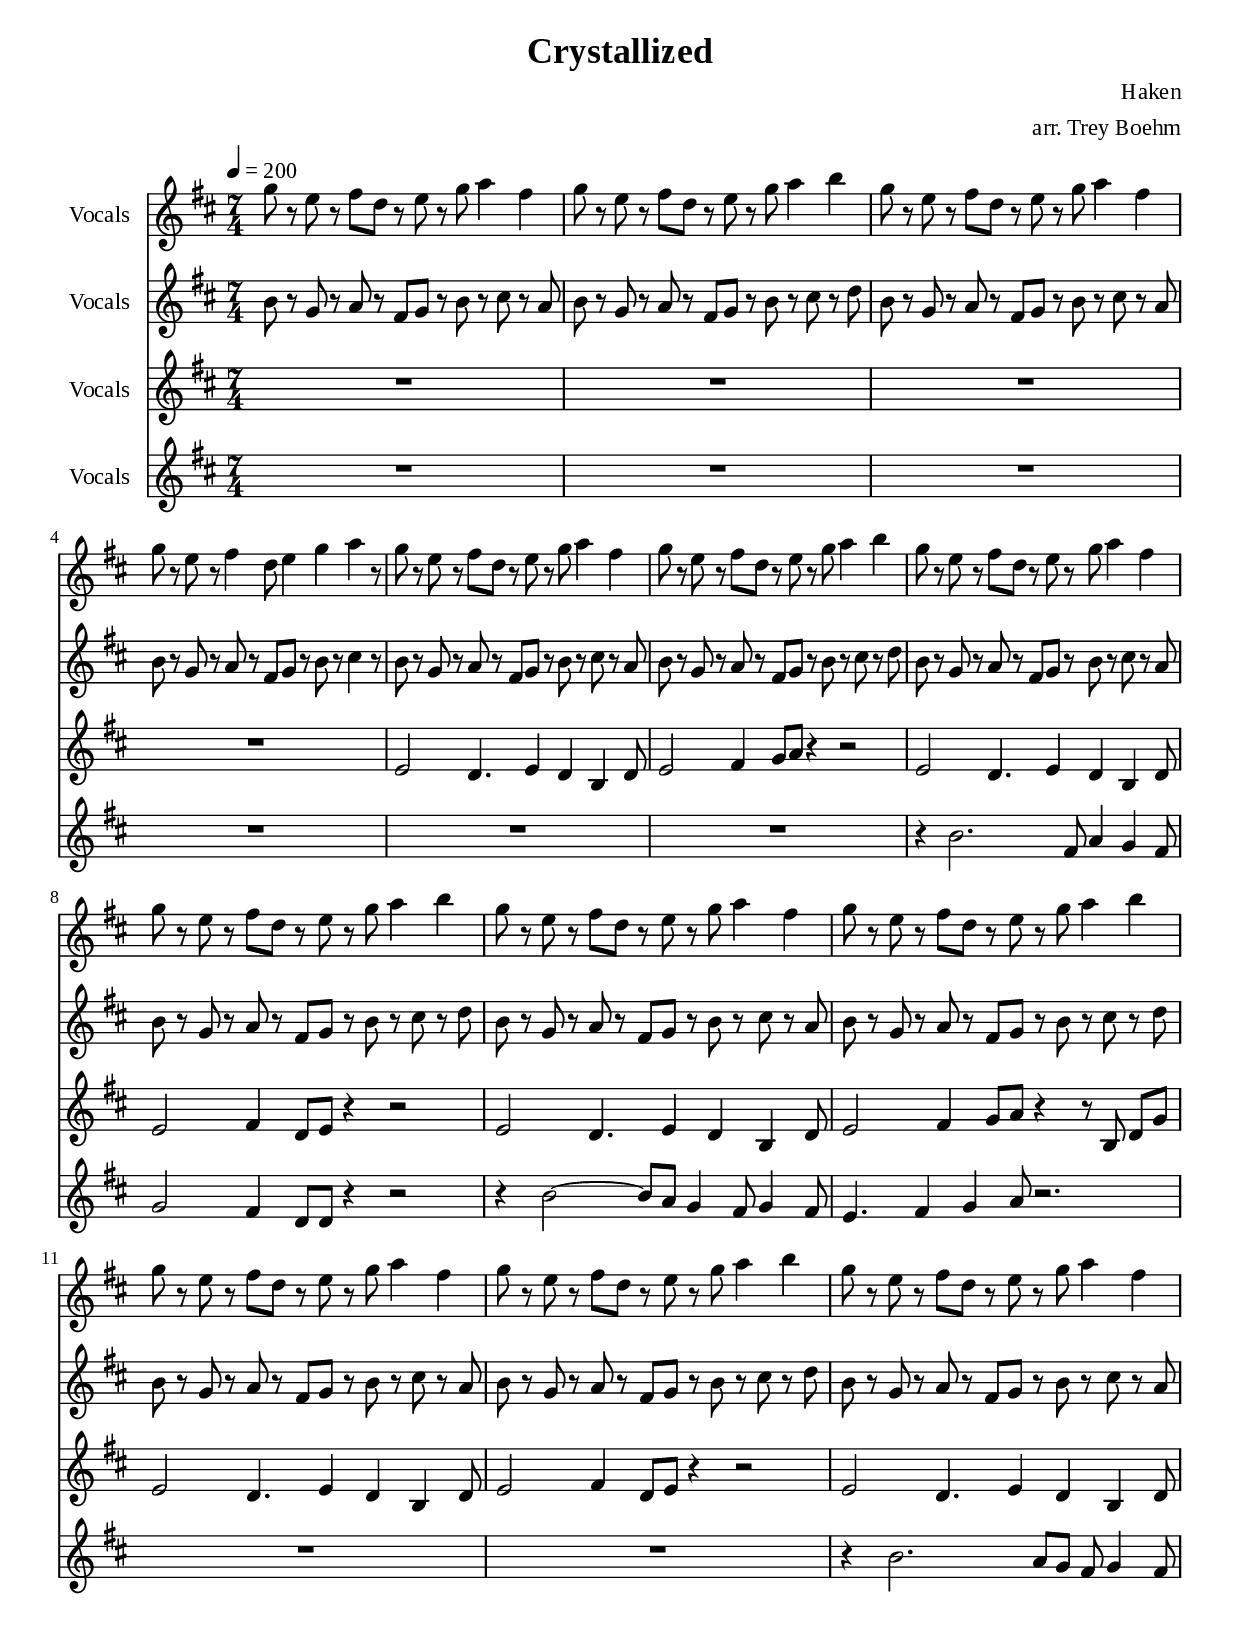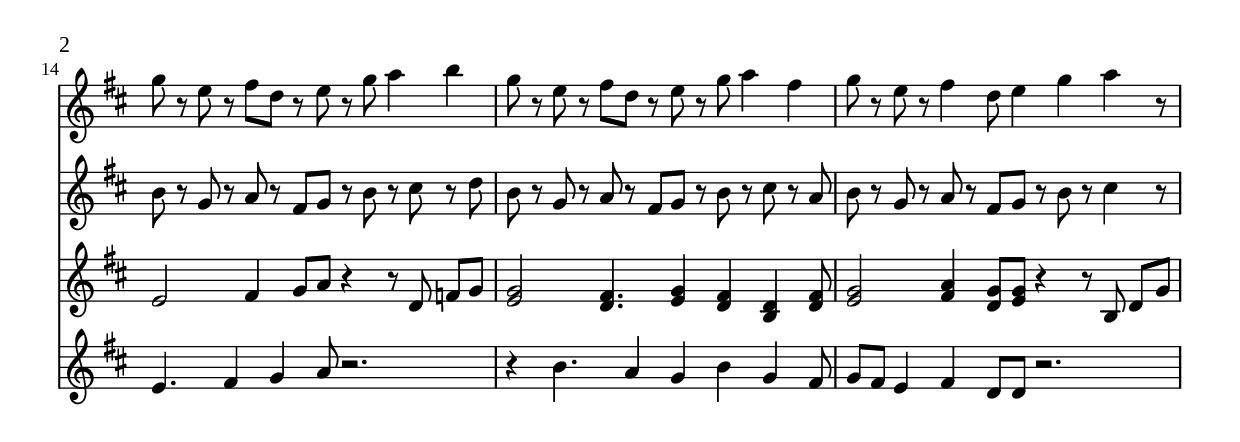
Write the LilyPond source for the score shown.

\paper {
	myStaffSize = #20
	#(define fonts
		(make-pango-font-tree
			"Times New Roman"
			"Nimbus Sans"
			"Luxi Mono"
			(/ myStaffSize 20)))
	#(define bottom-margin (* 2 cm))
	#(define top-margin (* 1 cm))
}

\header {
	title = "Crystallized"
	composer = "Haken"
	arranger = "arr. Trey Boehm"
}


VoiceOne = \relative c''' {
    \set Staff.instrumentName = #"Vocals"
    \set Staff.midiInstrument = #"voice oohs"
	\override Score.BarNumber #'break-visibility = #'#(#f #f #t)
	\compressFullBarRests
	\override MultiMeasureRest #'expand-limit = #2
	\tempo 4 = 200
	\time 7/4
    \key d \major

    g8 r e r fis d r e r g a4 fis |
    g8 r e r fis d r e r g a4 b |
    g8 r e r fis d r e r g a4 fis |
    g8 r e r fis4 d8 e4 g a r8 |

    g8 r e r fis d r e r g a4 fis |
    g8 r e r fis d r e r g a4 b |
    g8 r e r fis d r e r g a4 fis |
    g8 r e r fis d r e r g a4 b |

    g8 r e r fis d r e r g a4 fis |
    g8 r e r fis d r e r g a4 b |
    g8 r e r fis d r e r g a4 fis |
    g8 r e r fis d r e r g a4 b |

    g8 r e r fis d r e r g a4 fis |
    g8 r e r fis d r e r g a4 b |
    g8 r e r fis d r e r g a4 fis |
    g8 r e r fis4 d8 e4 g a r8 |
}

VoiceTwo = \relative c'' {
    \set Staff.instrumentName = #"Vocals"
    \set Staff.midiInstrument = #"voice oohs"
	\override Score.BarNumber #'break-visibility = #'#(#f #f #t)
	\compressFullBarRests
	\override MultiMeasureRest #'expand-limit = #2
	\tempo 4 = 200
	\time 7/4
    \key d \major

    b8 r g r a r fis g r b r cis r a |
    b8 r g r a r fis g r b r cis r d |
    b8 r g r a r fis g r b r cis r a |
    b8 r g r a r fis g r b r cis4 r8 |

    b8 r g r a r fis g r b r cis r a |
    b8 r g r a r fis g r b r cis r d |
    b8 r g r a r fis g r b r cis r a |
    b8 r g r a r fis g r b r cis r d |

    b8 r g r a r fis g r b r cis r a |
    b8 r g r a r fis g r b r cis r d |
    b8 r g r a r fis g r b r cis r a |
    b8 r g r a r fis g r b r cis r d |

    b8 r g r a r fis g r b r cis r a |
    b8 r g r a r fis g r b r cis r d |
    b8 r g r a r fis g r b r cis r a |
    b8 r g r a r fis g r b r cis4 r8 |
}

VoiceThree = \relative c' {
    \set Staff.instrumentName = #"Vocals"
    \set Staff.midiInstrument = #"voice oohs"
	\override Score.BarNumber #'break-visibility = #'#(#f #f #t)
	\compressFullBarRests
	\override MultiMeasureRest #'expand-limit = #2
	\tempo 4 = 200
	\time 7/4
    \key d \major

    R1..*4 |

    e2 d4. e4 d b d8 |
    e2 fis4 g8 a r4 r2 |
    e2 d4. e4 d b d8 |
    e2 fis4 d8 e r4 r2 |

    e2 d4. e4 d b d8 |
    e2 fis4 g8 a r4 r8 b, d g |
    e2 d4. e4 d b d8 |
    e2 fis4 d8 e r4 r2 |

    e2 d4. e4 d b d8 |
    e2 fis4 g8 a r4 r8 d, f g |
    <e g>2 <d fis>4. <e g>4 <d fis> <b d> <d fis>8 |
    <e g>2 <fis a>4 <d g>8 <e g> r4 r8 b d g |
}

VoiceFour = \relative c'' {
    \set Staff.instrumentName = #"Vocals"
    \set Staff.midiInstrument = #"voice oohs"
	\override Score.BarNumber #'break-visibility = #'#(#f #f #t)
	\compressFullBarRests
	\override MultiMeasureRest #'expand-limit = #2
	\tempo 4 = 200
	\time 7/4
    \key d \major

    R1..*4 |

    R1..*2 |
    r4 b2. fis8 a4 g fis8 |
    g2 fis4 d8 d r4 r2 |
    
    r4 b'2~ b8 a g4 fis8 g4 fis8 |
    e4. fis4 g a8 r2. |
    R1..*2 |

    r4 b2. a8 g fis g4 fis8 |
    e4. fis4 g a8 r2. |
    r4 b4. a4 g b g fis8 |
    g8 fis e4 fis d8 d r2. |
}

Glock = \relative c''' {
    \set Staff.instrumentName = #"Glockenspiel"
    \set Staff.midiInstrument = #"glockenspiel"
    \override Score.BarNumber #'break-visibility = #'#(#f #f #t)
	\compressFullBarRests
	\override MultiMeasureRest #'expand-limit = #2
	\tempo 4 = 200
	\time 7/4
    \key d \major

    R1..*4 |

    R1..*4 |

    g8 e, e' e, fis' e, d' e e, g' e, a' e, fis' |
    g8 e, e' e, fis' e, d' e e, g' e, a' e, b' |
}

% Generate a PDF of the entire score
\book {
	\score {
		<<
			\new Staff { \VoiceOne }
            \new Staff { \VoiceTwo }
            \new Staff { \VoiceThree }
            \new Staff { \VoiceFour }
            %\new Staff { \Glock }
		>>
	}
	
}

% Generate a MIDI of all parts together
\book {
	\bookOutputSuffix "midi"
	\score {
		<<
            \new Staff { \VoiceOne }
            \new Staff { \VoiceTwo }
            \new Staff { \VoiceThree }
            \new Staff { \VoiceFour }
            %\new Staff { \Glock }
		>>
		\midi { }
	}
}

\version "2.18.2"

